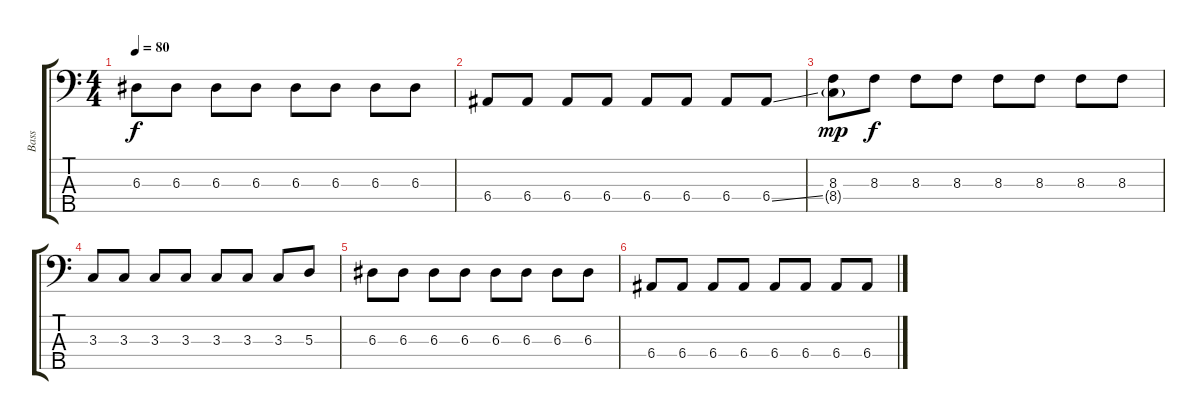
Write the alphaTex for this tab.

\track ("Bass" "Bass") {instrument fretlessbass}
\staff {score tabs}
\tuning (G2 D2 A1 E1 B0) {hide}
\ts (4 4)
\tempo 80
\clef f4
\ks c
6.3.8{dy f} 6.3.8 6.3.8 6.3.8 6.3.8 6.3.8 6.3.8 6.3.8 |
6.4.8 6.4.8 6.4.8 6.4.8 6.4.8 6.4.8 6.4.8 6.4{ss}.8 |
(8.3 8.4{g}).8{dy mp} 8.3.8{dy f} 8.3.8 8.3.8 8.3.8 8.3.8 8.3.8 8.3.8 |
3.3.8 3.3.8 3.3.8 3.3.8 3.3.8 3.3.8 3.3.8 5.3.8 |
6.3.8{volume 0} 6.3.8 6.3.8 6.3.8 6.3.8 6.3.8 6.3.8 6.3.8 |
6.4.8 6.4.8 6.4.8 6.4.8 6.4.8 6.4.8 6.4.8 6.4.8
